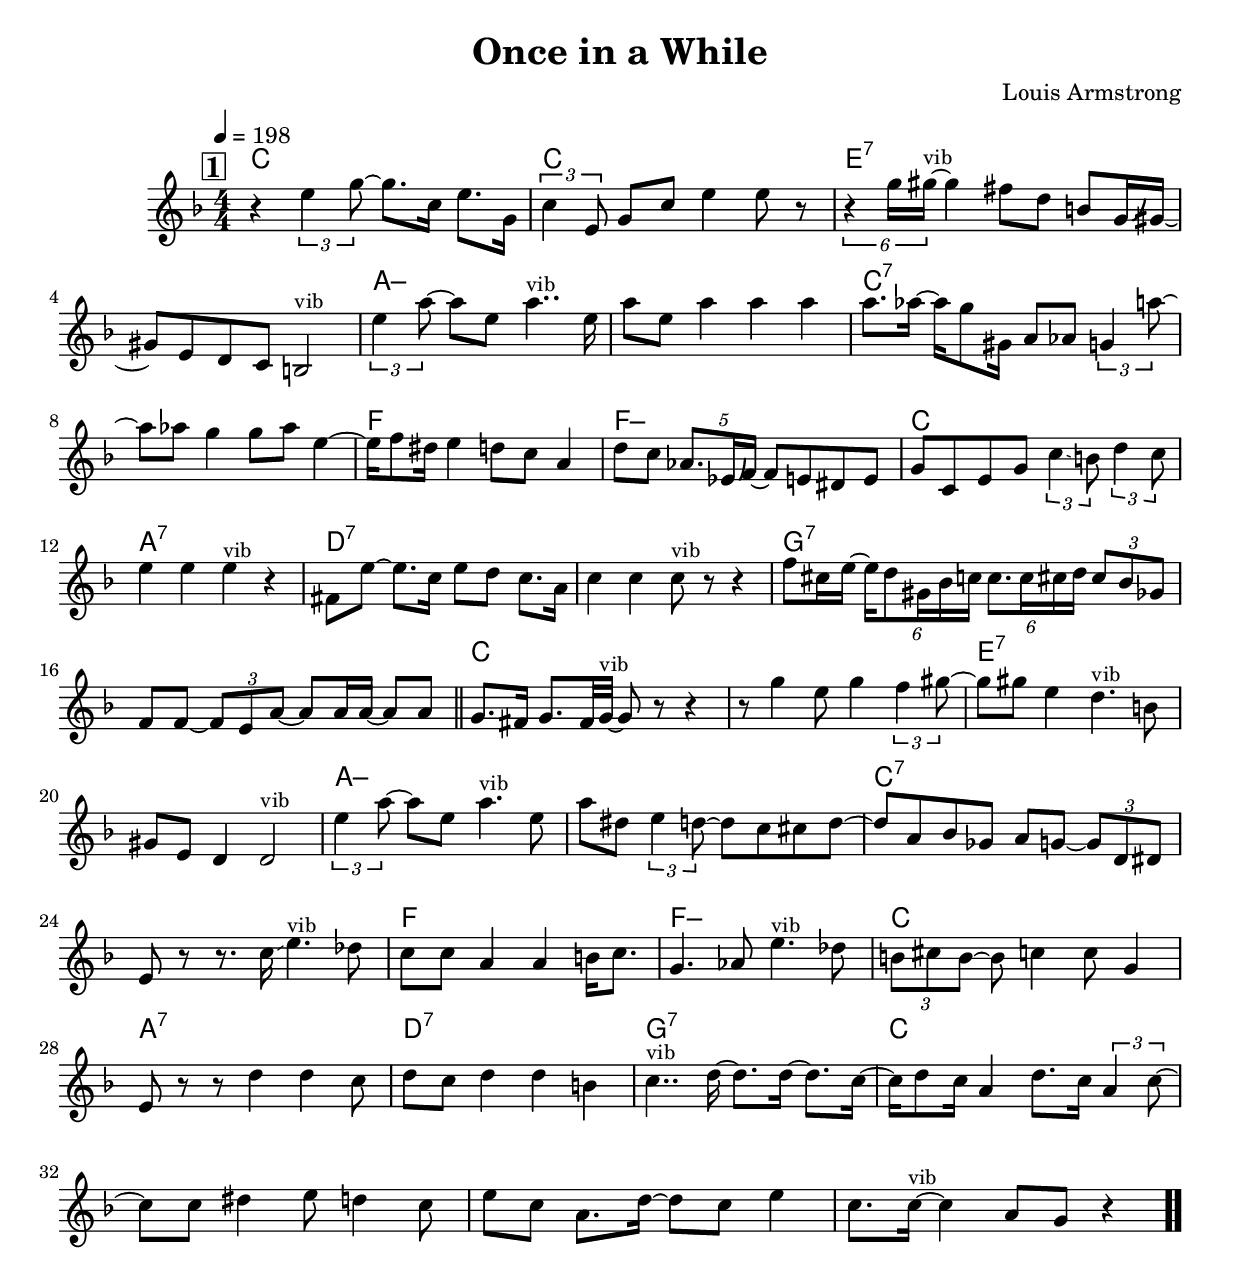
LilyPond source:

\version "2.13.2"

#(ly:set-option 'point-and-click #f)

\header {
  title = "Once in a While"
  composer = "Louis Armstrong"
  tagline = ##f
}
global =
{
    \override Staff.TimeSignature #'style = #'()
    \time 4/4
    \clef "treble"
    \key f \major
    \override Rest #'direction = #'0
    \override MultiMeasureRest #'staff-position = #0
}
\score
{
<<
    \transpose c' c'

    \new ChordNames { \chords {
      \set majorSevenSymbol = \markup { "maj7" }
      \set minorChordModifier = \markup { \char ##x2013 }
      
      | c1 | c1 | e1:7 | s1 | a1:min | s1 | c1:7 | s1 
      | f1 | f1:min | c1 | a1:7 | d1:7 | s1 | g1:7 | s1 
      | c1 | s1 | e1:7 | s1 | a1:min | s1 | c1:7 | s1 
      | f1 | f1:min | c1 | a1:7 | d1:7 | g1:7 | c1|
      }
      }

    \new Staff
    <<
    \transpose c' c'

    {
      \global
  		%\override Score.MetronomeMark #'transparent = ##t
  		%\override Score.MetronomeMark #'stencil = ##f
  		
  		\override HorizontalBracket #'direction = #UP
  		\override HorizontalBracket #'bracket-flare = #'(0 . 0)
  		
  		\override TextSpanner #'dash-fraction = #1.0
  		\override TextSpanner #'bound-details #'left #'text = \markup{ \concat{\draw-line #'(0 . -1.0) \draw-line #'(1.0 . 0) }}
  		\override TextSpanner #'bound-details #'right #'text = \markup{ \concat{ \draw-line #'(1.0 . 0) \draw-line #'(0 . -1.0) }}
          \set Score.markFormatter = #format-mark-box-numbers


      \tempo 4 = 198
      \set Score.currentBarNumber = #1
     
      \bar "||" \mark \default r4 \tuplet 3/2 {e''4 g''8~} g''8. c''16 e''8. g'16 
      | \tuplet 3/2 {c''4 e'8} g'8 c''8 e''4 e''8 r8 
      | \tuplet 6/4 {r4 g''16 gis''16~^\markup{\left-align \small vib}} gis''4 fis''8 d''8 b'8 g'16\bendAfter #+4  gis'16~ 
      | gis'8 e'8 d'8 c'8 b2^\markup{\left-align \small vib} 
      | \tuplet 3/2 {e''4 a''8~} a''8 e''8 a''4..^\markup{\left-align \small vib} e''16 
      | a''8 e''8 a''4 a''4 a''4 
      | a''8. aes''16~ aes''16 g''8 gis'16 a'8 aes'8 \tuplet 3/2 {g'4 a''8~} 
      | a''8 aes''8 g''4 g''8 aes''8 e''4~ 
      | e''16 f''8 dis''16 e''4 d''8 c''8 a'4 
      | d''8 c''8 \tuplet 5/4 {aes'8. es'16\bendAfter #+4  f'16~} f'8 e'8 dis'8 e'8 
      | g'8 c'8 e'8 g'8 \tuplet 3/2 {c''4\glissando  b'8} \tuplet 3/2 {d''4 c''8} 
      | e''4 e''4 e''4^\markup{\left-align \small vib} r4 
      | fis'8 e''8~ e''8. c''16 e''8 d''8 c''8. a'16 
      | c''4 c''4 c''8^\markup{\left-align \small vib} r8 r4 
      | f''8 cis''16 e''16~ \tuplet 6/4 {e''16 d''8 gis'16 bes'16 c''16} \tuplet 6/4 {c''8. c''16 cis''16 d''16} \tuplet 3/2 {cis''8 bes'8 ges'8} 
      | f'8 f'8~ \tuplet 3/2 {f'8 e'8 a'8~} a'8 a'16 a'16~ a'8 a'8 
      \bar "||" g'8. fis'16 g'8. fis'32 g'32~^\markup{\left-align \small vib} g'8 r8 r4 
      | r8 g''4 e''8 g''4 \tuplet 3/2 {f''4 gis''8~} 
      | gis''8 gis''8 e''4 d''4.^\markup{\left-align \small vib} b'8 
      | gis'8 e'8 d'4 d'2^\markup{\left-align \small vib} 
      | \tuplet 3/2 {e''4 a''8~} a''8 e''8 a''4.^\markup{\left-align \small vib} e''8 
      | a''8 dis''8 \tuplet 3/2 {e''4 d''8~} d''8 c''8 cis''8 d''8~ 
      | d''8 a'8 bes'8 ges'8 a'8 g'8~ \tuplet 3/2 {g'8 d'8 dis'8} 
      | e'8 r8 r8. c''16\glissando  e''4.^\markup{\left-align \small vib} des''8 
      | c''8 c''8 a'4 a'4 b'16 c''8. 
      | g'4. aes'8 e''4.^\markup{\left-align \small vib} des''8 
      | \tuplet 3/2 {b'8 cis''8 b'8~} b'8 c''4 c''8 g'4 
      | e'8 r8 r8 d''4 d''4 c''8 
      | d''8 c''8 d''4 d''4 b'4 
      | c''4..^\markup{\left-align \small vib} d''16~ d''8. d''16~ d''8. c''16~ 
      | c''16 d''8 c''16 a'4 d''8. c''16 \tuplet 3/2 {a'4 c''8~} 
      | c''8 c''8 dis''4 e''8 d''4 c''8 
      | e''8 c''8 a'8. d''16~ d''8 c''8 e''4 
      | c''8. c''16~^\markup{\left-align \small vib} c''4 a'8 g'8 r4\bar  ".."
    }
    >>
>>    
}
